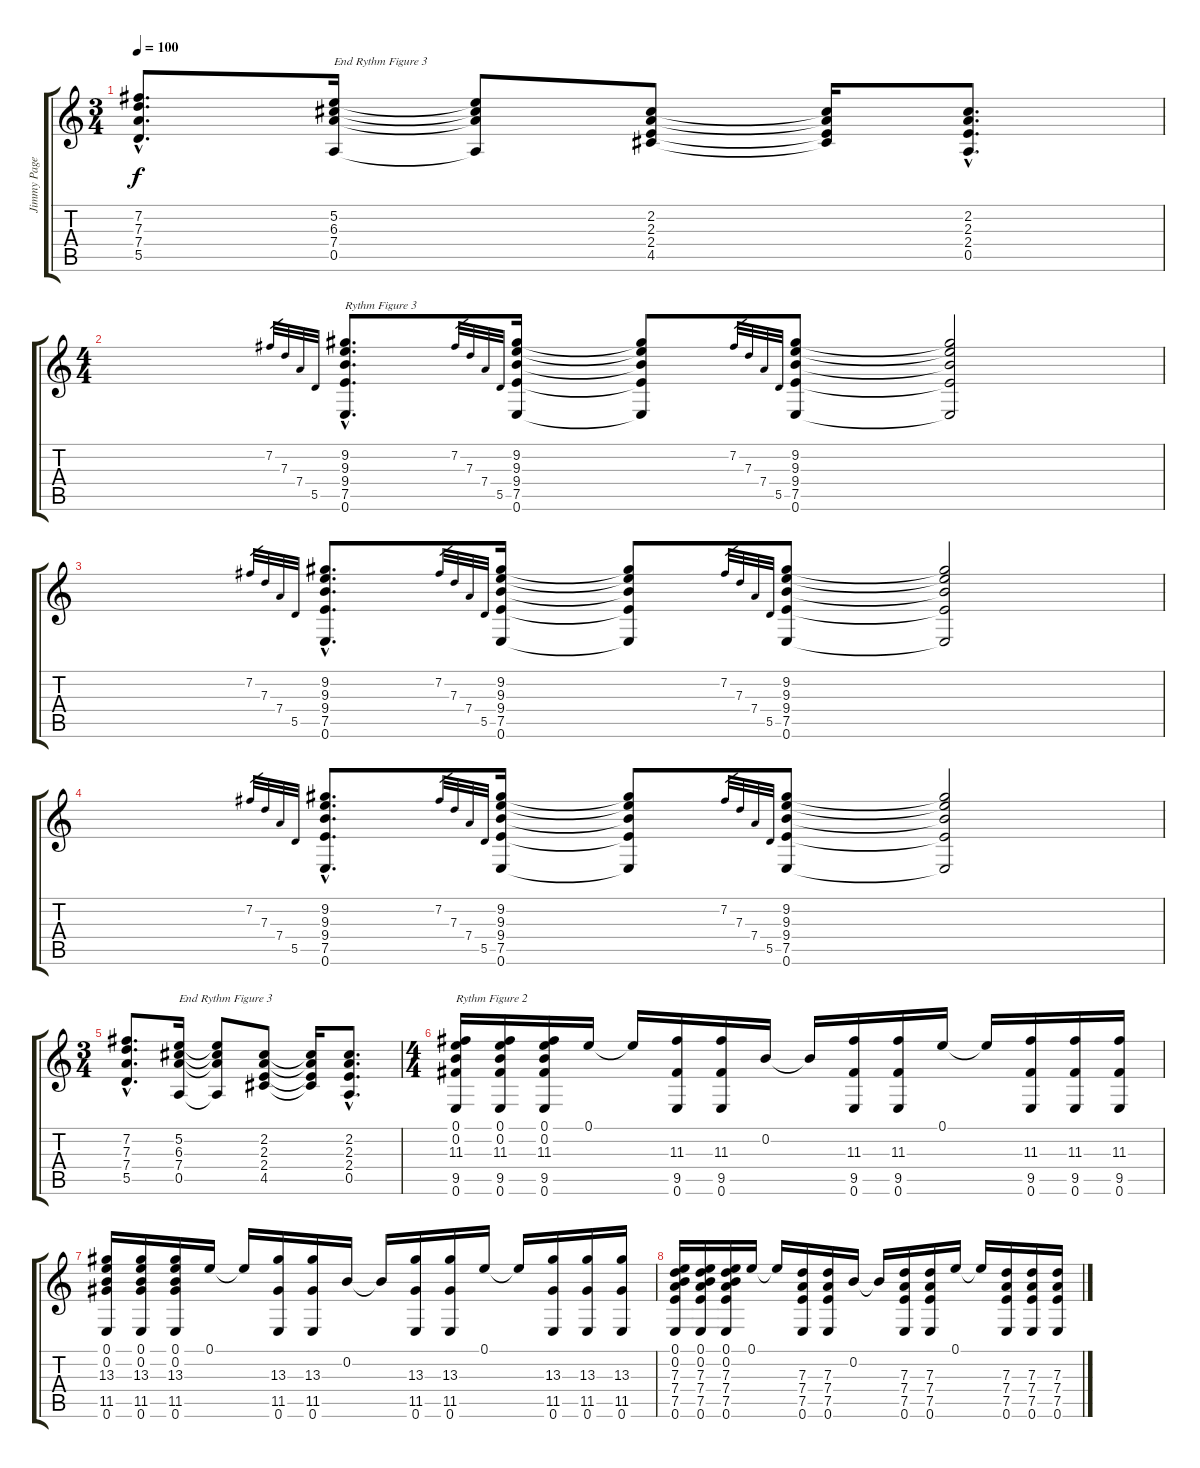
\track ("Jimmy Page Guitar " "Jimmy Page") {instrument acousticguitarnylon}
\staff {score tabs}
\tuning (E4 B3 G3 D3 A2 E2) {hide}
\ts (3 4)
\tempo 100
\clef g2
\ks c
(7.2{hac} 7.3{hac} 7.4{hac} 5.5{hac}).8{d dy f} (5.2 6.3 7.4 0.5).16{txt "End Rythm Figure 3"} (5.2{t} 6.3{t} 7.4{t} 0.5{t}).8 (2.2 2.3 2.4 4.5).8 (2.2{t} 2.3{t} 2.4{t} 4.5{t}).16 (2.2{hac} 2.3{hac} 2.4{hac} 0.5{hac}).8{d} |
\ts (4 4)
7.2.32{gr} 7.3.32{gr} 7.4.32{gr} 5.5.32{gr} (9.2{hac} 9.3{hac} 9.4{hac} 7.5{hac} 0.6{hac}).8{d txt "Rythm Figure 3"} 7.2.32{gr} 7.3.32{gr} 7.4.32{gr} 5.5.32{gr} (9.2 9.3 9.4 7.5 0.6).16 (9.2{t} 9.3{t} 9.4{t} 7.5{t} 0.6{t}).8 7.2.32{gr} 7.3.32{gr} 7.4.32{gr} 5.5.32{gr} (9.2 9.3 9.4 7.5 0.6).8 (9.2{t} 9.3{t} 9.4{t} 7.5{t} 0.6{t}).2 |
7.2.32{gr} 7.3.32{gr} 7.4.32{gr} 5.5.32{gr} (9.2{hac} 9.3{hac} 9.4{hac} 7.5{hac} 0.6{hac}).8{d} 7.2.32{gr} 7.3.32{gr} 7.4.32{gr} 5.5.32{gr} (9.2 9.3 9.4 7.5 0.6).16 (9.2{t} 9.3{t} 9.4{t} 7.5{t} 0.6{t}).8 7.2.32{gr} 7.3.32{gr} 7.4.32{gr} 5.5.32{gr} (9.2 9.3 9.4 7.5 0.6).8 (9.2{t} 9.3{t} 9.4{t} 7.5{t} 0.6{t}).2 |
7.2.32{gr} 7.3.32{gr} 7.4.32{gr} 5.5.32{gr} (9.2{hac} 9.3{hac} 9.4{hac} 7.5{hac} 0.6{hac}).8{d} 7.2.32{gr} 7.3.32{gr} 7.4.32{gr} 5.5.32{gr} (9.2 9.3 9.4 7.5 0.6).16 (9.2{t} 9.3{t} 9.4{t} 7.5{t} 0.6{t}).8 7.2.32{gr} 7.3.32{gr} 7.4.32{gr} 5.5.32{gr} (9.2 9.3 9.4 7.5 0.6).8 (9.2{t} 9.3{t} 9.4{t} 7.5{t} 0.6{t}).2 |
\ts (3 4)
(7.2{hac} 7.3{hac} 7.4{hac} 5.5{hac}).8{d} (5.2 6.3 7.4 0.5).16{txt "End Rythm Figure 3"} (5.2{t} 6.3{t} 7.4{t} 0.5{t}).8 (2.2 2.3 2.4 4.5).8 (2.2{t} 2.3{t} 2.4{t} 4.5{t}).16 (2.2{hac} 2.3{hac} 2.4{hac} 0.5{hac}).8{d} |
\ts (4 4)
(0.1 0.2 11.3 9.5 0.6).16{txt "Rythm Figure 2"} (0.1 0.2 11.3 9.5 0.6).16 (0.1 0.2 11.3 9.5 0.6).16 0.1.16 0.1{t}.16 (11.3 9.5 0.6).16 (11.3 9.5 0.6).16 0.2.16 0.2{t}.16 (11.3 9.5 0.6).16 (11.3 9.5 0.6).16 0.1.16 0.1{t}.16 (11.3 9.5 0.6).16 (11.3 9.5 0.6).16 (11.3 9.5 0.6).16 |
(0.1 0.2 13.3 11.5 0.6).16 (0.1 0.2 13.3 11.5 0.6).16 (0.1 0.2 13.3 11.5 0.6).16 0.1.16 0.1{t}.16 (13.3 11.5 0.6).16 (13.3 11.5 0.6).16 0.2.16 0.2{t}.16 (13.3 11.5 0.6).16 (13.3 11.5 0.6).16 0.1.16 0.1{t}.16 (13.3 11.5 0.6).16 (13.3 11.5 0.6).16 (13.3 11.5 0.6).16 |
(0.1 0.2 7.3 7.4 7.5 0.6).16 (0.1 0.2 7.3 7.4 7.5 0.6).16 (0.1 0.2 7.3 7.4 7.5 0.6).16 0.1.16 0.1{t}.16 (7.3 7.4 7.5 0.6).16 (7.3 7.4 7.5 0.6).16 0.2.16 0.2{t}.16 (7.3 7.4 7.5 0.6).16 (7.3 7.4 7.5 0.6).16 0.1.16 0.1{t}.16 (7.3 7.4 7.5 0.6).16 (7.3 7.4 7.5 0.6).16 (7.3 7.4 7.5 0.6).16
